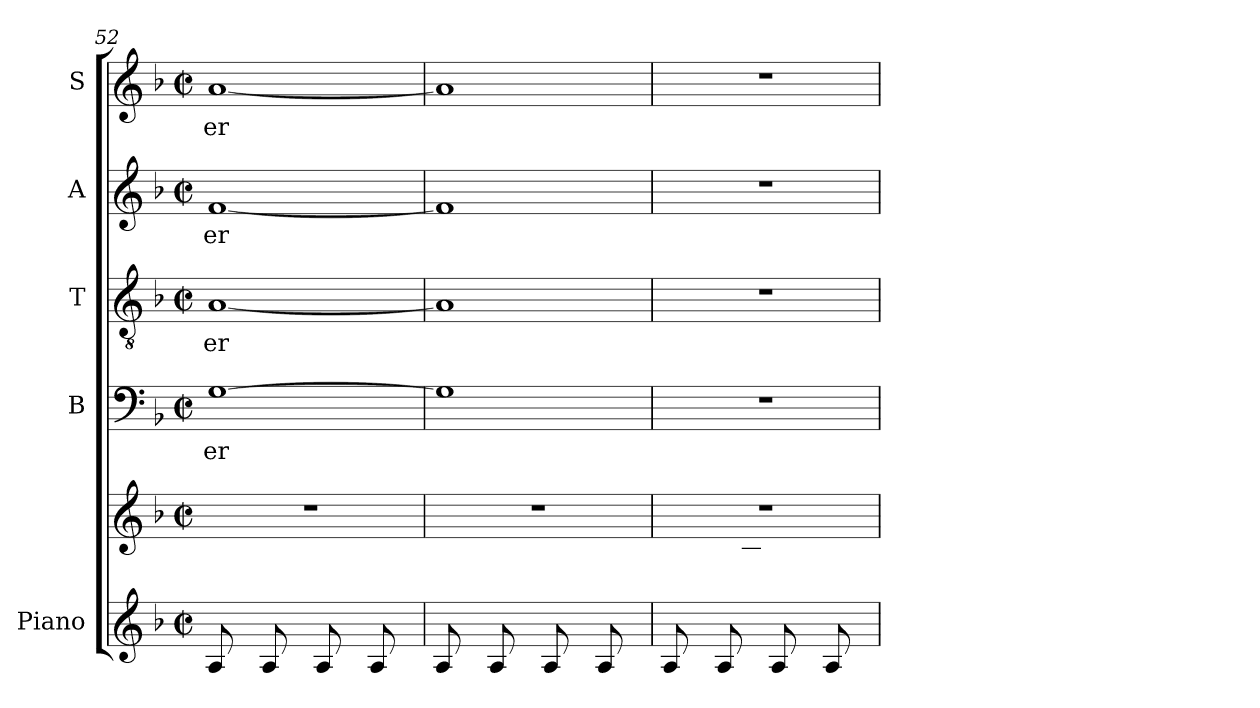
**kern	**kern	**kern	**text	**kern	**text	**kern	**text	**kern	**text
*part5	*part5	*part4	*part4	*part3	*part3	*part2	*part2	*part1	*part1
*staff6	*staff5	*staff4	*staff4	*staff3	*staff3	*staff2	*staff2	*staff1	*staff1
*I"Piano	*	*I"B	*	*I"T	*	*I"A	*	*I"S	*
*clefG2	*clefG2	*clefF4	*	*clefGv2	*	*clefG2	*	*clefG2	*
*k[b-]	*k[b-]	*k[b-]	*	*k[b-]	*	*k[b-]	*	*k[b-]	*
*F:	*F:	*F:	*	*F:	*	*F:	*	*F:	*
*M2/2	*M2/2	*M2/2	*	*M2/2	*	*M2/2	*	*M2/2	*
*met(c|)	*met(c|)	*met(c|)	*	*met(c|)	*	*met(c|)	*	*met(c|)	*
=52	=52	=52	=52	=52	=52	=52	=52	=52	=52
*	*^	*	*	*	*	*	*	*	*
!	!	!	!	!LO:LY:b	!	!LO:LY:b	!	!LO:LY:b	!	!LO:LY:b
8A/L	1r	8ryy	[>1G	-er	[<1A	-er	[<1f	-er	[<1a	-er
8ryy	.	8f\	.	.	.	.	.	.	.	.
8A/	.	8ryy	.	.	.	.	.	.	.	.
8ryy	.	8g\J	.	.	.	.	.	.	.	.
8A/L	.	8ryy	.	.	.	.	.	.	.	.
8ryy	.	8f\	.	.	.	.	.	.	.	.
8A/	.	8ryy	.	.	.	.	.	.	.	.
8ryy	.	8e\J	.	.	.	.	.	.	.	.
=53	=53	=53	=53	=53	=53	=53	=53	=53	=53	=53
8A/L	1r	8ryy	1G]	.	1A]	.	1f]	.	1a]	.
8ryy	.	8d\	.	.	.	.	.	.	.	.
8A/	.	8ryy	.	.	.	.	.	.	.	.
8ryy	.	8d\J	.	.	.	.	.	.	.	.
8A/L	.	8ryy	.	.	.	.	.	.	.	.
8ryy	.	8d\	.	.	.	.	.	.	.	.
8A/	.	8ryy	.	.	.	.	.	.	.	.
8ryy	.	8d\J	.	.	.	.	.	.	.	.
!!LO:LB:g=z
=54	=54	=54	=54	=54	=54	=54	=54	=54	=54	=54
8A/L	1r	8ryy	1r	.	1r	.	1r	.	1r	.
8ryy	.	8d\J	.	.	.	.	.	.	.	.
8A/L	.	8ryy	.	.	.	.	.	.	.	.
8ryy	.	8c\J	.	.	.	.	.	.	.	.
8A/L	.	8ryy	.	.	.	.	.	.	.	.
8ryy	.	8d\J	.	.	.	.	.	.	.	.
8A/L	.	8ryy	.	.	.	.	.	.	.	.
8ryy	.	8f\J	.	.	.	.	.	.	.	.
*	*v	*v	*	*	*	*	*	*	*	*
=	=	=	=	=	=	=	=	=	=
*-	*-	*-	*-	*-	*-	*-	*-	*-	*-
